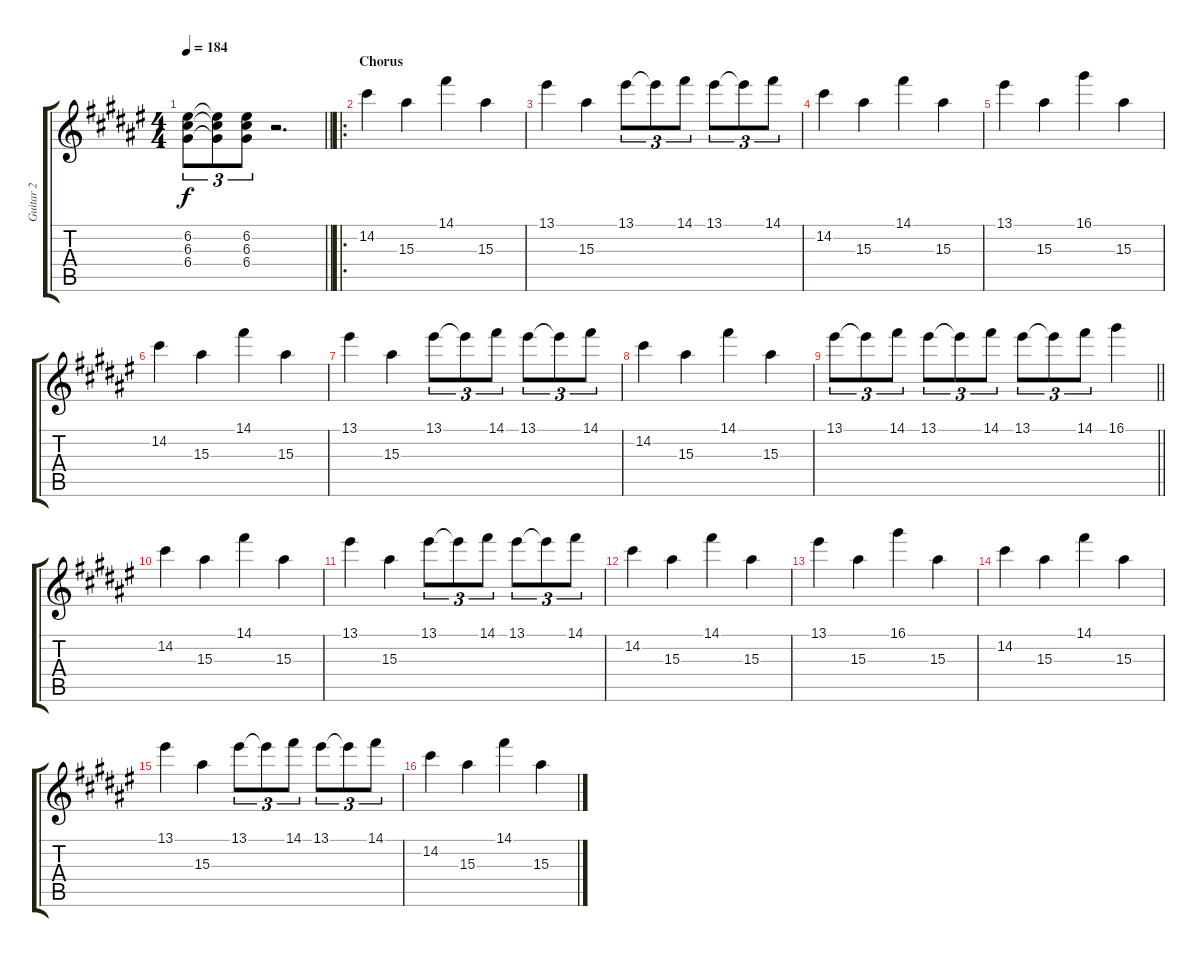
\track ("Guitar 2" "Guitar 2") {instrument overdrivenguitar}
\staff {score tabs}
\tuning (E4 B3 G3 D3 A2 E2) {hide}
\ts (4 4)
\tempo 184
\clef g2
\barLineRight lightlight
\ks f#
(6.2 6.3 6.4).8{tu (3 2) dy f} (6.2{t} 6.3{t} 6.4{t}).8{tu (3 2)} (6.2 6.3 6.4).8{tu (3 2)} r.2{d} |
\ro
\section ("" "Chorus")
14.2.4 15.3.4 14.1.4 15.3.4 |
13.1.4 15.3.4 13.1.8{tu (3 2)} 13.1{t}.8{tu (3 2)} 14.1.8{tu (3 2)} 13.1.8{tu (3 2)} 13.1{t}.8{tu (3 2)} 14.1.8{tu (3 2)} |
14.2.4 15.3.4 14.1.4 15.3.4 |
13.1.4 15.3.4 16.1.4 15.3.4 |
14.2.4 15.3.4 14.1.4 15.3.4 |
13.1.4 15.3.4 13.1.8{tu (3 2)} 13.1{t}.8{tu (3 2)} 14.1.8{tu (3 2)} 13.1.8{tu (3 2)} 13.1{t}.8{tu (3 2)} 14.1.8{tu (3 2)} |
14.2.4 15.3.4 14.1.4 15.3.4 |
\barLineRight lightlight
13.1.8{tu (3 2)} 13.1{t}.8{tu (3 2)} 14.1.8{tu (3 2)} 13.1.8{tu (3 2)} 13.1{t}.8{tu (3 2)} 14.1.8{tu (3 2)} 13.1.8{tu (3 2)} 13.1{t}.8{tu (3 2)} 14.1.8{tu (3 2)} 16.1.4 |
14.2.4 15.3.4 14.1.4 15.3.4 |
13.1.4 15.3.4 13.1.8{tu (3 2)} 13.1{t}.8{tu (3 2)} 14.1.8{tu (3 2)} 13.1.8{tu (3 2)} 13.1{t}.8{tu (3 2)} 14.1.8{tu (3 2)} |
14.2.4 15.3.4 14.1.4 15.3.4 |
13.1.4 15.3.4 16.1.4 15.3.4 |
14.2.4 15.3.4 14.1.4 15.3.4 |
13.1.4 15.3.4 13.1.8{tu (3 2)} 13.1{t}.8{tu (3 2)} 14.1.8{tu (3 2)} 13.1.8{tu (3 2)} 13.1{t}.8{tu (3 2)} 14.1.8{tu (3 2)} |
14.2.4 15.3.4 14.1.4 15.3.4
